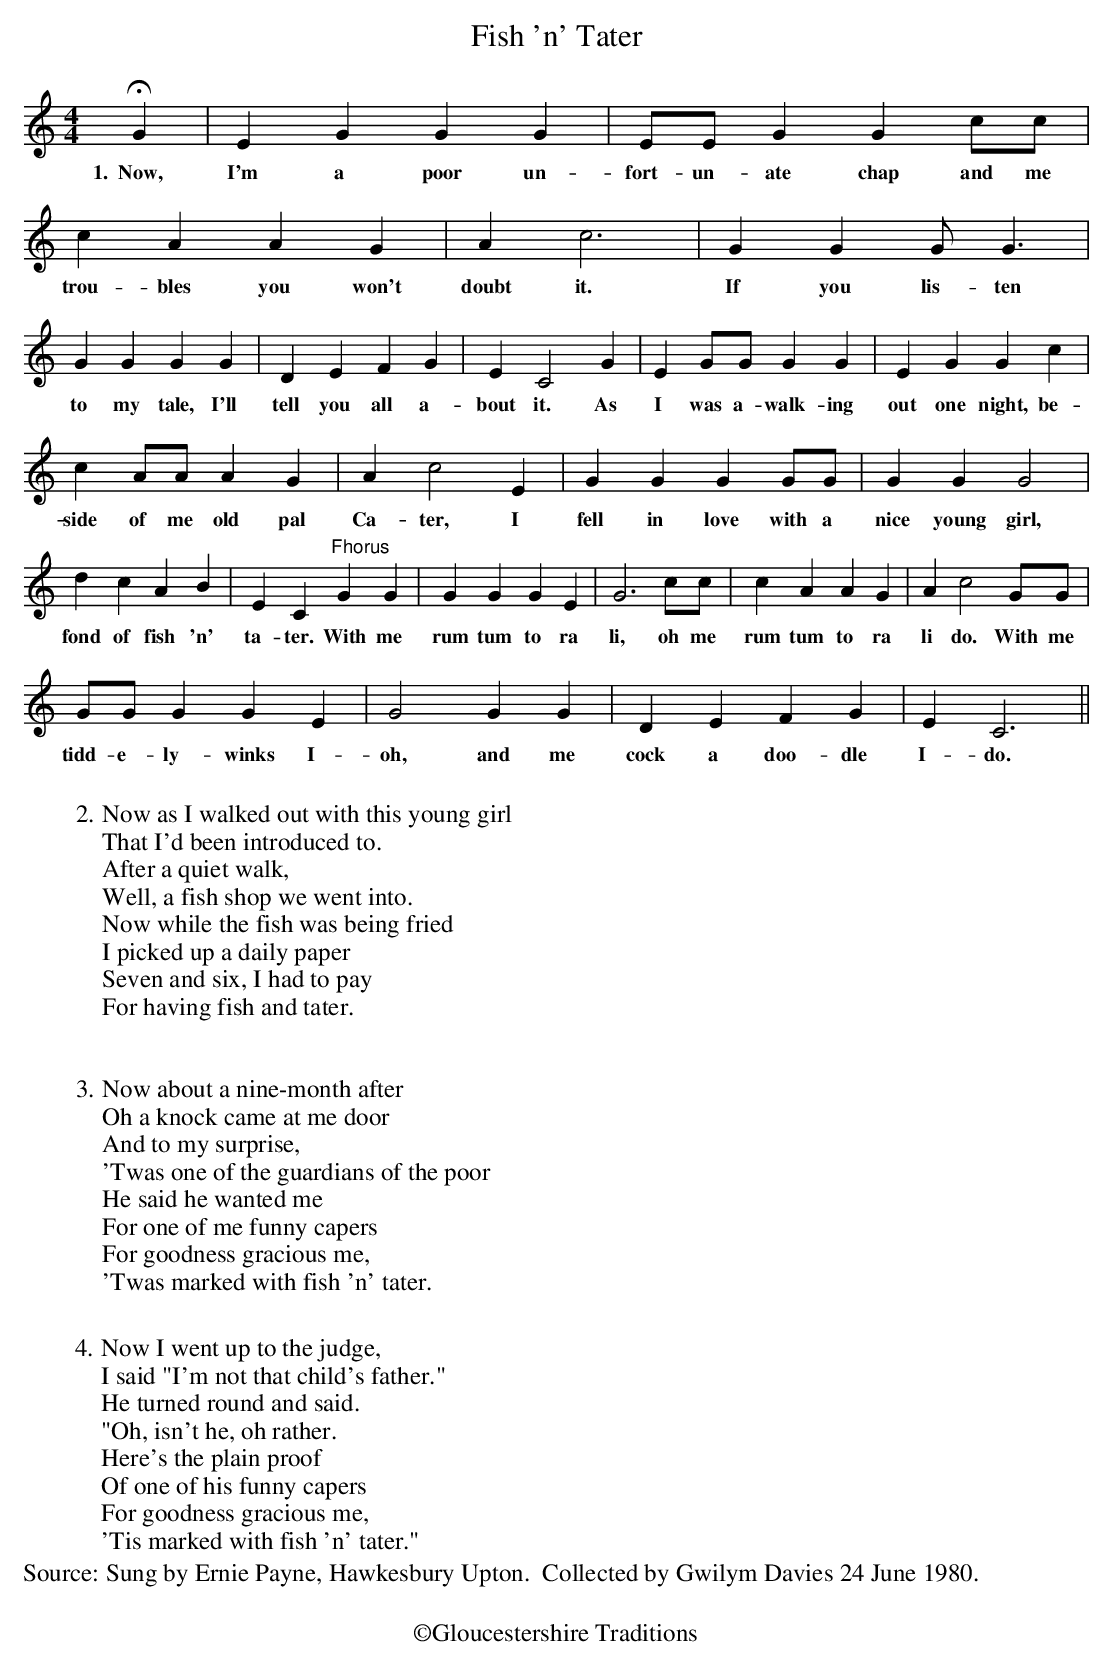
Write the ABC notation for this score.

X:1
T:Fish 'n' Tater
M:4/4
L:1/4
K:Cmaj
HG|EGGG|E/2E/2GGc/2c/2|cAAG|Ac3|GGG<G|
w:1.~~Now, I'm a poor un-fort-un-ate chap and me trou-bles you won't doubt it. If you lis-ten
GGGG|DEFG|EC2G|EG/2G/2GG|EGGc|
w:to my tale, I'll tell you all a-bout it. As I was a-walk-ing out one night, be-
cA/2A/2AG|Ac2E|GGGG/2G/2|GGG2|
w:side of me old pal Ca-ter,  I fell in love with  a nice young girl,
dcAB|EC"Fhorus"GG|GGGE|G3c/2c/2|cAAG|Ac2G/2G/2|
w:fond of fish 'n' ta-ter. With me rum tum to ra li, oh me rum tum to ra li do. With me
G/2G/2 GGE|G2GG|DEFG|EC3||
w:tidd-e-ly-winks I-oh, and me cock a doo-dle I-do.
W:
W:2.  Now as I walked out with this young girl
W:That I'd been introduced to.
W:After a quiet walk,
W:Well, a fish shop we went into.
W:Now while the fish was being fried
W:I picked up a daily paper
W:Seven and six, I had to pay
W:For having fish and tater.
W:
W:
W:3.  Now about a nine-month after
W:Oh a knock came at me door
W:And to my surprise,
W:'Twas one of the guardians of the poor
W:He said he wanted me
W:For one of me funny capers
W:For goodness gracious me,
W:'Twas marked with fish 'n' tater.
W:
W:4.  Now I went up to the judge,
W:I said "I'm not that child's father."
W:He turned round and said.
W:"Oh, isn't he, oh rather.
W:Here's the plain proof
W:Of one of his funny capers
W:For goodness gracious me,
W:'Tis marked with fish 'n' tater."
